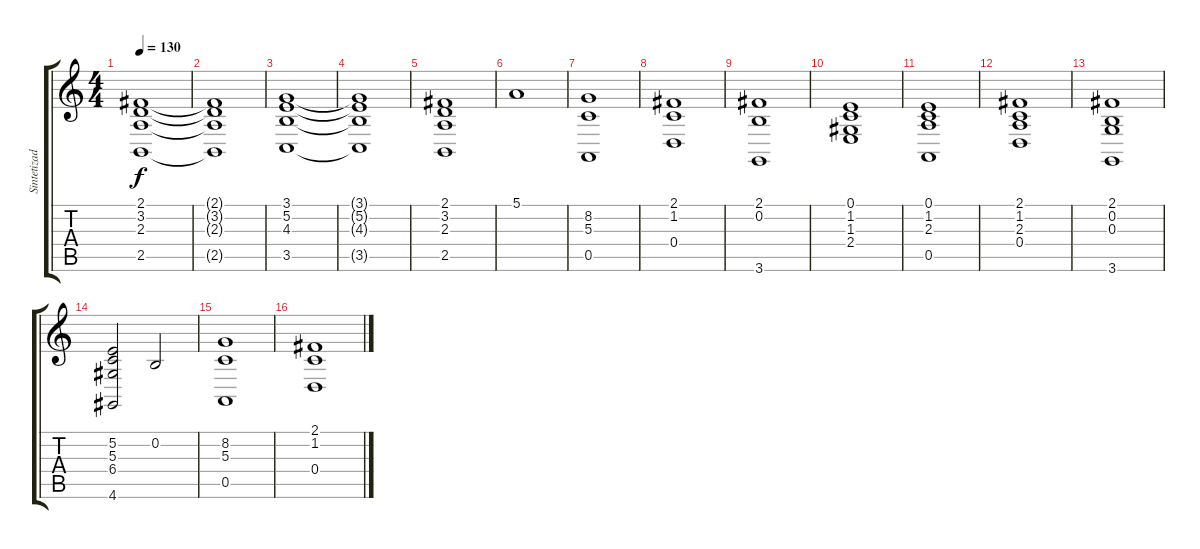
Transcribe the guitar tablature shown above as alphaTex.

\track ("Sintetizador" "Sintetizad") {instrument pad2warm}
\staff {score tabs}
\tuning (E4 B3 G3 D3 A2 E2) {hide}
\ts (4 4)
\tempo 130
\clef g2
\ks c
(2.1 3.2 2.3 2.5).1{dy f} |
(2.1{t} 3.2{t} 2.3{t} 2.5{t}).1 |
(3.1 5.2 4.3 3.5).1 |
(3.1{t} 5.2{t} 4.3{t} 3.5{t}).1 |
(2.1 3.2 2.3 2.5).1 |
5.1.1 |
(8.2 5.3 0.5).1 |
(2.1 1.2 0.4).1 |
(2.1 0.2 3.6).1 |
(0.1 1.2 1.3 2.4).1 |
(0.1 1.2 2.3 0.5).1 |
(2.1 1.2 2.3 0.4).1 |
(2.1 0.2 0.3 3.6).1 |
(5.2 5.3 6.4 4.6).2 0.2.2 |
(8.2 5.3 0.5).1 |
(2.1 1.2 0.4).1
